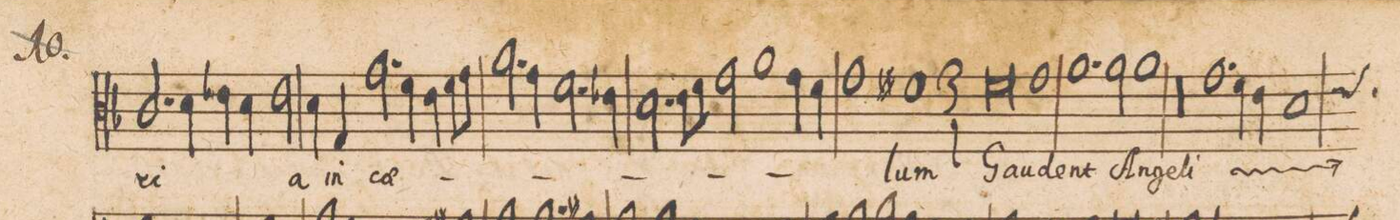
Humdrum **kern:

**kern	**text
*I"[Canto]	*
*clefC3	*
*k[b-]	*
*met(C|)	*
*M2/1	*
2.c/	-ri-
4d\	.
4e-X\	.
4d\	.
2e-\	.
=11-	=11-
4d\	-a
4G/	in
2.g\	cae-
4f\	.
4e\	.
8f\L	.
8g\J	.
=12-	=12-
2.a\	.
4g\	.
2.f\	.
4e-X\	.
=13-	=13-
2.d\	.
8e\L	.
8f\J	.
2g\	.
1a\	.
=14-	=14-
4g\	.
4f\	.
1g\	.
=15-	=15-
1f#X\	-lum
=16-	=16-
*M3/1	*
0f\	Gau-
1g\	-dent
=17-	=17-
1.a\	An-
2a\	-ge-
1a\	-li
=18-	=18-
00.r	.
=19-	=19-
*	*ij
=20-	=20-
1.g\	Gau-
4f\	.
4e\	.
*custos:e	*
1d\	.
=21-	=21-
*-	*-
